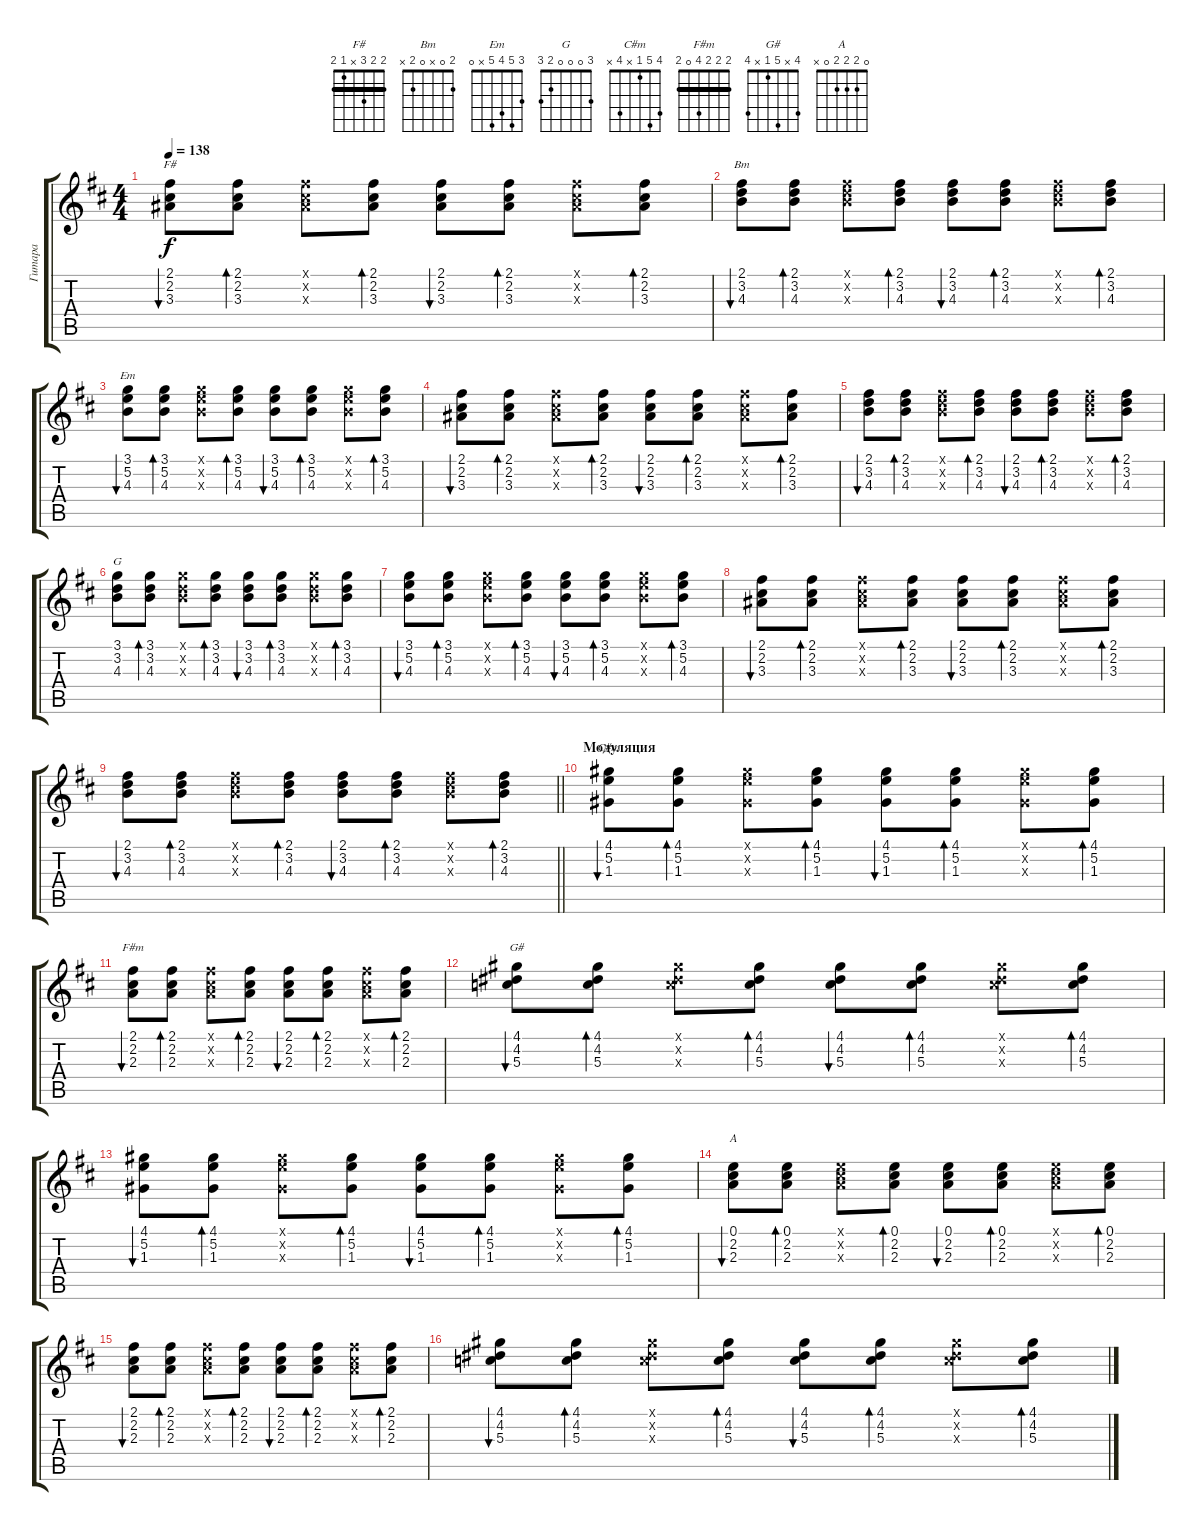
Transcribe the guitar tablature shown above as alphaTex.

\track ("Гитара" "Гитара") {instrument acousticguitarsteel}
\staff {score tabs}
\tuning (E4 B3 G3 D3 A2 E2) {hide}
\chord ("F#" 2 2 3 x 1 2) {barre 2}
\chord ("Bm" 2 0 x 0 2 x)
\chord ("Em" 3 5 4 5 x 0)
\chord ("G" 3 0 0 0 2 3)
\chord ("C#m" 4 5 1 x 4 x)
\chord ("F#m" 2 2 2 4 0 2) {barre 2}
\chord ("G#" 4 x 5 1 x 4)
\chord ("A" 0 2 2 2 0 x)
\ts (4 4)
\tempo 138
\clef g2
\ks bminor
(2.1 2.2 3.3).8{bu 120 ch "F#" dy f} (2.1 2.2 3.3).8{bd 120} (2.1{x} 2.2{x} 3.3{x}).8 (2.1 2.2 3.3).8{bd 120} (2.1 2.2 3.3).8{bu 120} (2.1 2.2 3.3).8{bd 120} (2.1{x} 2.2{x} 3.3{x}).8 (2.1 2.2 3.3).8{bd 120} |
(2.1 3.2 4.3).8{bu 120 ch "Bm"} (2.1 3.2 4.3).8{bd 120} (2.1{x} 3.2{x} 4.3{x}).8 (2.1 3.2 4.3).8{bd 120} (2.1 3.2 4.3).8{bu 120} (2.1 3.2 4.3).8{bd 120} (2.1{x} 3.2{x} 4.3{x}).8 (2.1 3.2 4.3).8{bd 120} |
(3.1 5.2 4.3).8{bu 120 ch "Em"} (3.1 5.2 4.3).8{bd 120} (3.1{x} 5.2{x} 4.3{x}).8 (3.1 5.2 4.3).8{bd 120} (3.1 5.2 4.3).8{bu 120} (3.1 5.2 4.3).8{bd 120} (3.1{x} 5.2{x} 4.3{x}).8 (3.1 5.2 4.3).8{bd 120} |
(2.1 2.2 3.3).8{bu 120} (2.1 2.2 3.3).8{bd 120} (2.1{x} 2.2{x} 3.3{x}).8 (2.1 2.2 3.3).8{bd 120} (2.1 2.2 3.3).8{bu 120} (2.1 2.2 3.3).8{bd 120} (2.1{x} 2.2{x} 3.3{x}).8 (2.1 2.2 3.3).8{bd 120} |
(2.1 3.2 4.3).8{bu 120} (2.1 3.2 4.3).8{bd 120} (2.1{x} 3.2{x} 4.3{x}).8 (2.1 3.2 4.3).8{bd 120} (2.1 3.2 4.3).8{bu 120} (2.1 3.2 4.3).8{bd 120} (2.1{x} 3.2{x} 4.3{x}).8 (2.1 3.2 4.3).8{bd 120} |
(3.1 3.2 4.3).8{ch "G"} (3.1 3.2 4.3).8{bd 120} (3.1{x} 3.2{x} 4.3{x}).8 (3.1 3.2 4.3).8{bd 120} (3.1 3.2 4.3).8{bu 120} (3.1 3.2 4.3).8{bd 120} (3.1{x} 3.2{x} 4.3{x}).8 (3.1 3.2 4.3).8{bd 120} |
(3.1 5.2 4.3).8{bu 120} (3.1 5.2 4.3).8{bd 120} (3.1{x} 5.2{x} 4.3{x}).8 (3.1 5.2 4.3).8{bd 120} (3.1 5.2 4.3).8{bu 120} (3.1 5.2 4.3).8{bd 120} (3.1{x} 5.2{x} 4.3{x}).8 (3.1 5.2 4.3).8{bd 120} |
(2.1 2.2 3.3).8{bu 120} (2.1 2.2 3.3).8{bd 120} (2.1{x} 2.2{x} 3.3{x}).8 (2.1 2.2 3.3).8{bd 120} (2.1 2.2 3.3).8{bu 120} (2.1 2.2 3.3).8{bd 120} (2.1{x} 2.2{x} 3.3{x}).8 (2.1 2.2 3.3).8{bd 120} |
\barLineRight lightlight
(2.1 3.2 4.3).8{bu 120} (2.1 3.2 4.3).8{bd 120} (2.1{x} 3.2{x} 4.3{x}).8 (2.1 3.2 4.3).8{bd 120} (2.1 3.2 4.3).8{bu 120} (2.1 3.2 4.3).8{bd 120} (2.1{x} 3.2{x} 4.3{x}).8 (2.1 3.2 4.3).8{bd 120} |
\section ("" "Модуляция")
(4.1 5.2 1.3).8{bu 120 ch "C#m"} (4.1 5.2 1.3).8{bd 120} (4.1{x} 5.2{x} 1.3{x}).8 (4.1 5.2 1.3).8{bd 120} (4.1 5.2 1.3).8{bu 120} (4.1 5.2 1.3).8{bd 120} (4.1{x} 5.2{x} 1.3{x}).8 (4.1 5.2 1.3).8{bd 120} |
(2.1 2.2 2.3).8{bu 120 ch "F#m"} (2.1 2.2 2.3).8{bd 120} (2.1{x} 2.2{x} 2.3{x}).8 (2.1 2.2 2.3).8{bd 120} (2.1 2.2 2.3).8{bu 120} (2.1 2.2 2.3).8{bd 120} (2.1{x} 2.2{x} 2.3{x}).8 (2.1 2.2 2.3).8{bd 120} |
(4.1 4.2 5.3).8{bu 120 ch "G#"} (4.1 4.2 5.3).8{bd 120} (4.1{x} 4.2{x} 5.3{x}).8 (4.1 4.2 5.3).8{bd 120} (4.1 4.2 5.3).8{bu 120} (4.1 4.2 5.3).8{bd 120} (4.1{x} 4.2{x} 5.3{x}).8 (4.1 4.2 5.3).8{bd 120} |
(4.1 5.2 1.3).8{bu 120} (4.1 5.2 1.3).8{bd 120} (4.1{x} 5.2{x} 1.3{x}).8 (4.1 5.2 1.3).8{bd 120} (4.1 5.2 1.3).8{bu 120} (4.1 5.2 1.3).8{bd 120} (4.1{x} 5.2{x} 1.3{x}).8 (4.1 5.2 1.3).8{bd 120} |
(0.1 2.2 2.3).8{bu 120 ch "A"} (0.1 2.2 2.3).8{bd 120} (0.1{x} 2.2{x} 2.3{x}).8 (0.1 2.2 2.3).8{bd 120} (0.1 2.2 2.3).8{bu 120} (0.1 2.2 2.3).8{bd 120} (0.1{x} 2.2{x} 2.3{x}).8 (0.1 2.2 2.3).8{bd 120} |
(2.1 2.2 2.3).8{bu 120} (2.1 2.2 2.3).8{bd 120} (2.1{x} 2.2{x} 2.3{x}).8 (2.1 2.2 2.3).8{bd 120} (2.1 2.2 2.3).8{bu 120} (2.1 2.2 2.3).8{bd 120} (2.1{x} 2.2{x} 2.3{x}).8 (2.1 2.2 2.3).8{bd 120} |
(4.1 4.2 5.3).8{bu 120} (4.1 4.2 5.3).8{bd 120} (4.1{x} 4.2{x} 5.3{x}).8 (4.1 4.2 5.3).8{bd 120} (4.1 4.2 5.3).8{bu 120} (4.1 4.2 5.3).8{bd 120} (4.1{x} 4.2{x} 5.3{x}).8 (4.1 4.2 5.3).8{bd 120}
